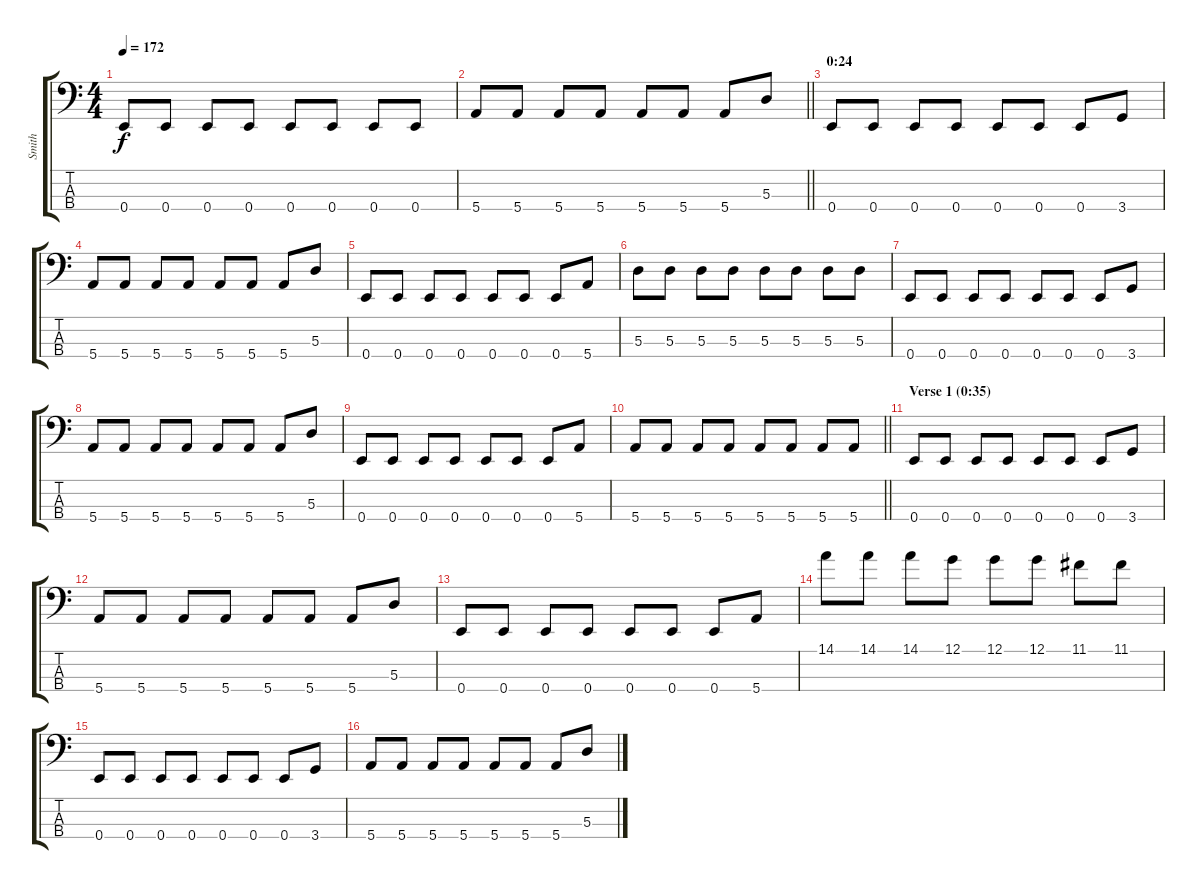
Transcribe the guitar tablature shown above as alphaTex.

\track ("Smith" "Smith") {instrument electricbasspick}
\staff {score tabs}
\tuning (G2 D2 A1 E1) {hide}
\ts (4 4)
\tempo 172
\clef f4
\ks c
0.4.8{dy f} 0.4.8 0.4.8 0.4.8 0.4.8 0.4.8 0.4.8 0.4.8 |
\barLineRight lightlight
5.4.8 5.4.8 5.4.8 5.4.8 5.4.8 5.4.8 5.4.8 5.3.8 |
\section ("" "0:24")
0.4.8 0.4.8 0.4.8 0.4.8 0.4.8 0.4.8 0.4.8 3.4.8 |
5.4.8 5.4.8 5.4.8 5.4.8 5.4.8 5.4.8 5.4.8 5.3.8 |
0.4.8 0.4.8 0.4.8 0.4.8 0.4.8 0.4.8 0.4.8 5.4.8 |
5.3.8 5.3.8 5.3.8 5.3.8 5.3.8 5.3.8 5.3.8 5.3.8 |
0.4.8 0.4.8 0.4.8 0.4.8 0.4.8 0.4.8 0.4.8 3.4.8 |
5.4.8 5.4.8 5.4.8 5.4.8 5.4.8 5.4.8 5.4.8 5.3.8 |
0.4.8 0.4.8 0.4.8 0.4.8 0.4.8 0.4.8 0.4.8 5.4.8 |
\barLineRight lightlight
5.4.8 5.4.8 5.4.8 5.4.8 5.4.8 5.4.8 5.4.8 5.4.8 |
\section ("" "Verse 1 (0:35)")
0.4.8 0.4.8 0.4.8 0.4.8 0.4.8 0.4.8 0.4.8 3.4.8 |
5.4.8 5.4.8 5.4.8 5.4.8 5.4.8 5.4.8 5.4.8 5.3.8 |
0.4.8 0.4.8 0.4.8 0.4.8 0.4.8 0.4.8 0.4.8 5.4.8 |
14.1.8 14.1.8 14.1.8 12.1.8 12.1.8 12.1.8 11.1.8 11.1.8 |
0.4.8 0.4.8 0.4.8 0.4.8 0.4.8 0.4.8 0.4.8 3.4.8 |
5.4.8 5.4.8 5.4.8 5.4.8 5.4.8 5.4.8 5.4.8 5.3.8
